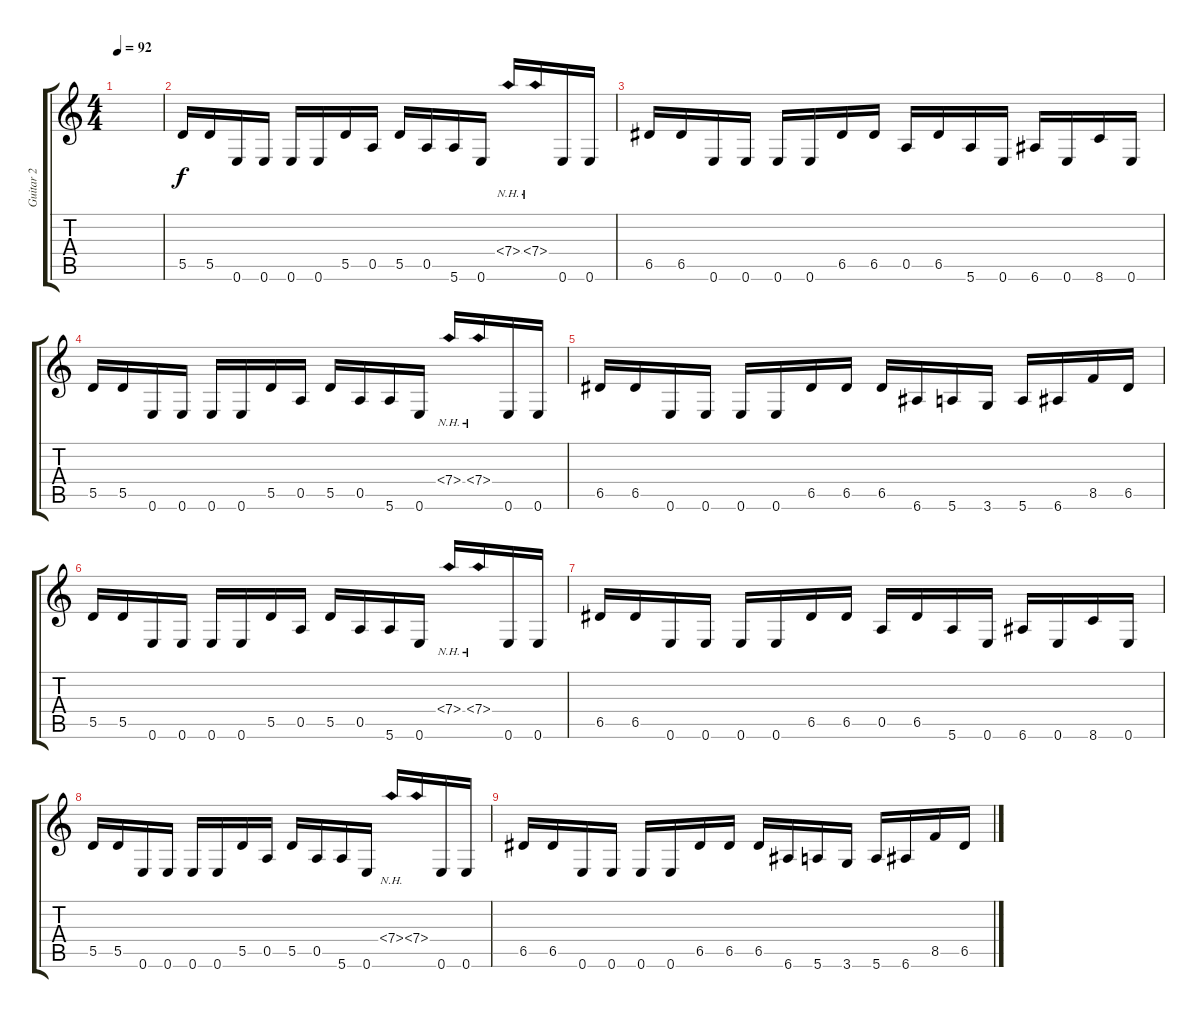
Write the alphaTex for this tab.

\track ("Guitar 2" "Guitar 2") {instrument overdrivenguitar}
\staff {score tabs}
\tuning (E4 B3 G3 D3 A2 E2) {hide}
\ts (4 4)
\tempo 92
\clef g2
\ks c
|
5.5.16{volume 10} 5.5.16 0.6.16 0.6.16 0.6.16 0.6.16 5.5.16 0.5.16 5.5.16 0.5.16 5.6.16 0.6.16 7.4{nh}.16 7.4{nh}.16 0.6.16 0.6.16 |
6.5.16{volume 10} 6.5.16 0.6.16 0.6.16 0.6.16 0.6.16 6.5.16 6.5.16 0.5.16 6.5.16 5.6.16 0.6.16 6.6.16 0.6.16 8.6.16 0.6.16 |
5.5.16{volume 10} 5.5.16 0.6.16 0.6.16 0.6.16 0.6.16 5.5.16 0.5.16 5.5.16 0.5.16 5.6.16 0.6.16 7.4{nh}.16 7.4{nh}.16 0.6.16 0.6.16 |
6.5.16{volume 10} 6.5.16 0.6.16 0.6.16 0.6.16 0.6.16 6.5.16 6.5.16 6.5.16 6.6.16 5.6.16 3.6.16 5.6.16 6.6.16 8.5.16 6.5.16 |
5.5.16{volume 10} 5.5.16 0.6.16 0.6.16 0.6.16 0.6.16 5.5.16 0.5.16 5.5.16 0.5.16 5.6.16 0.6.16 7.4{nh}.16 7.4{nh}.16 0.6.16 0.6.16 |
6.5.16{volume 10} 6.5.16 0.6.16 0.6.16 0.6.16 0.6.16 6.5.16 6.5.16 0.5.16 6.5.16 5.6.16 0.6.16 6.6.16 0.6.16 8.6.16 0.6.16 |
5.5.16{volume 10} 5.5.16 0.6.16 0.6.16 0.6.16 0.6.16 5.5.16 0.5.16 5.5.16 0.5.16 5.6.16 0.6.16 7.4{nh}.16 7.4{nh}.16 0.6.16 0.6.16 |
6.5.16{volume 10} 6.5.16 0.6.16 0.6.16 0.6.16 0.6.16 6.5.16 6.5.16 6.5.16 6.6.16 5.6.16 3.6.16 5.6.16 6.6.16 8.5.16 6.5.16
